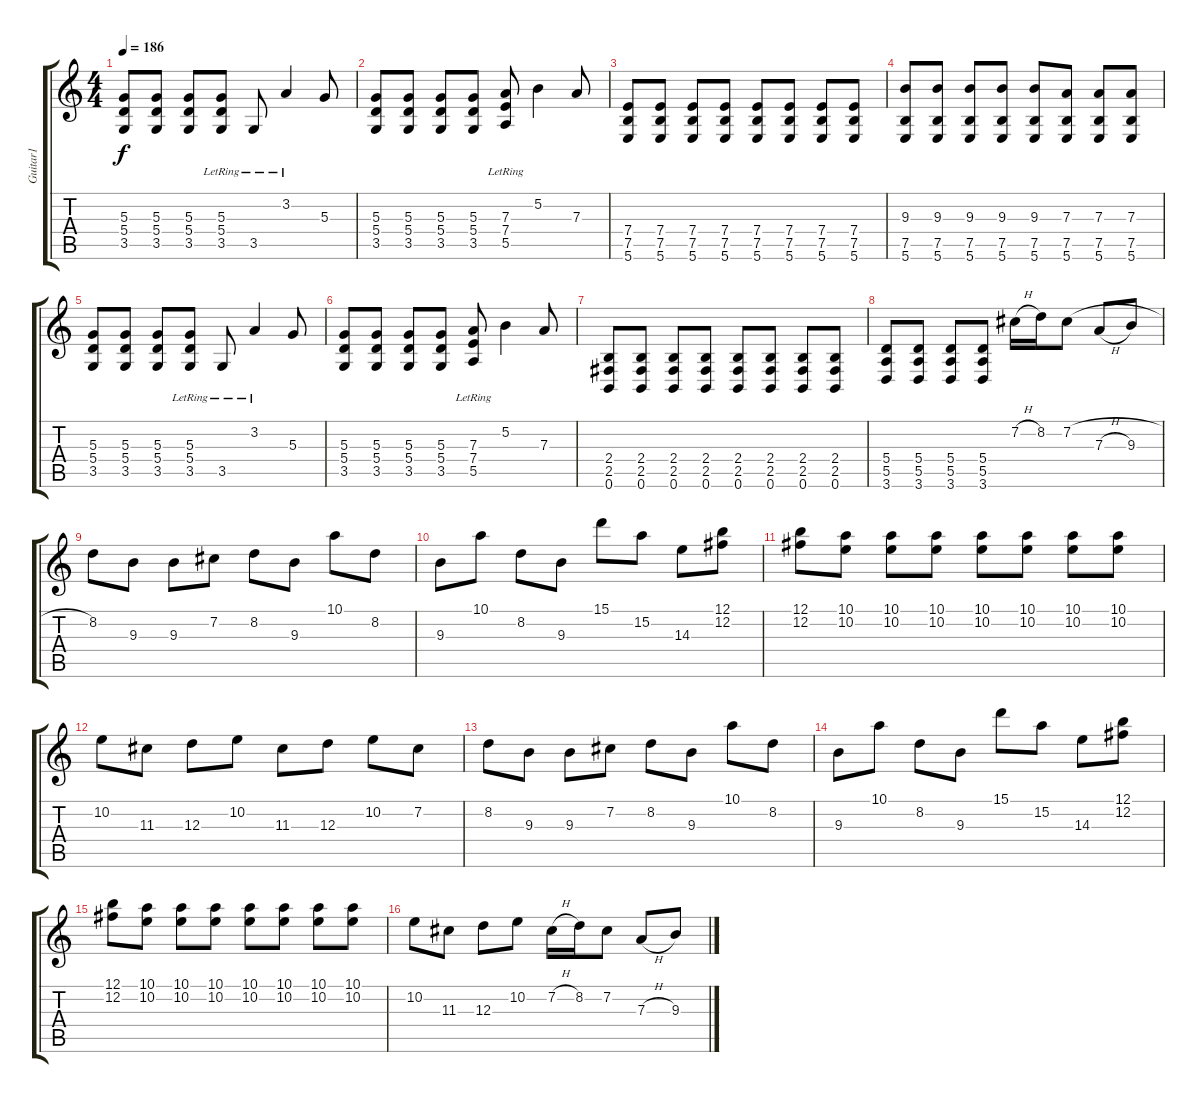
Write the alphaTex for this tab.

\track ("Guitar1" "Guitar1") {instrument distortionguitar}
\staff {score tabs}
\tuning (B3 Gb3 D3 A2 E2 B1) {hide}
\ts (4 4)
\tempo 186
\clef g2
\ks c
(5.3 5.4 3.5).8{dy f} (5.3 5.4 3.5).8 (5.3 5.4 3.5).8 (5.3{lr} 5.4{lr} 3.5).8 3.5{lr}.8 3.2{lr}.4 5.3.8 |
(5.3 5.4 3.5).8 (5.3 5.4 3.5).8 (5.3 5.4 3.5).8 (5.3 5.4 3.5).8 (7.3{lr} 7.4{lr} 5.5{lr}).8 5.2.4 7.3.8 |
(7.4 7.5 5.6).8 (7.4 7.5 5.6).8 (7.4 7.5 5.6).8 (7.4 7.5 5.6).8 (7.4 7.5 5.6).8 (7.4 7.5 5.6).8 (7.4 7.5 5.6).8 (7.4 7.5 5.6).8 |
(9.3 7.5 5.6).8 (9.3 7.5 5.6).8 (9.3 7.5 5.6).8 (9.3 7.5 5.6).8 (9.3 7.5 5.6).8 (7.3 7.5 5.6).8 (7.3 7.5 5.6).8 (7.3 7.5 5.6).8 |
(5.3 5.4 3.5).8 (5.3 5.4 3.5).8 (5.3 5.4 3.5).8 (5.3{lr} 5.4{lr} 3.5).8 3.5{lr}.8 3.2{lr}.4 5.3.8 |
(5.3 5.4 3.5).8 (5.3 5.4 3.5).8 (5.3 5.4 3.5).8 (5.3 5.4 3.5).8 (7.3{lr} 7.4{lr} 5.5{lr}).8 5.2.4 7.3.8 |
(2.4 2.5 0.6).8 (2.4 2.5 0.6).8 (2.4 2.5 0.6).8 (2.4 2.5 0.6).8 (2.4 2.5 0.6).8 (2.4 2.5 0.6).8 (2.4 2.5 0.6).8 (2.4 2.5 0.6).8 |
(5.4 5.5 3.6).8 (5.4 5.5 3.6).8 (5.4 5.5 3.6).8 (5.4 5.5 3.6).8 7.2{h}.16 8.2.16 7.2{h}.8 7.3{h}.8 9.3.8 |
8.2.8 9.3.8 9.3.8 7.2.8 8.2.8 9.3.8 10.1.8 8.2.8 |
9.3.8 10.1.8 8.2.8 9.3.8 15.1.8 15.2.8 14.3.8 (12.1 12.2).8 |
(12.1 12.2).8 (10.1 10.2).8 (10.1 10.2).8 (10.1 10.2).8 (10.1 10.2).8 (10.1 10.2).8 (10.1 10.2).8 (10.1 10.2).8 |
10.2.8 11.3.8 12.3.8 10.2.8 11.3.8 12.3.8 10.2.8 7.2.8 |
8.2.8 9.3.8 9.3.8 7.2.8 8.2.8 9.3.8 10.1.8 8.2.8 |
9.3.8 10.1.8 8.2.8 9.3.8 15.1.8 15.2.8 14.3.8 (12.1 12.2).8 |
(12.1 12.2).8 (10.1 10.2).8 (10.1 10.2).8 (10.1 10.2).8 (10.1 10.2).8 (10.1 10.2).8 (10.1 10.2).8 (10.1 10.2).8 |
10.2.8 11.3.8 12.3.8 10.2.8 7.2{h}.16 8.2.16 7.2{h}.8 7.3{h}.8 9.3.8
